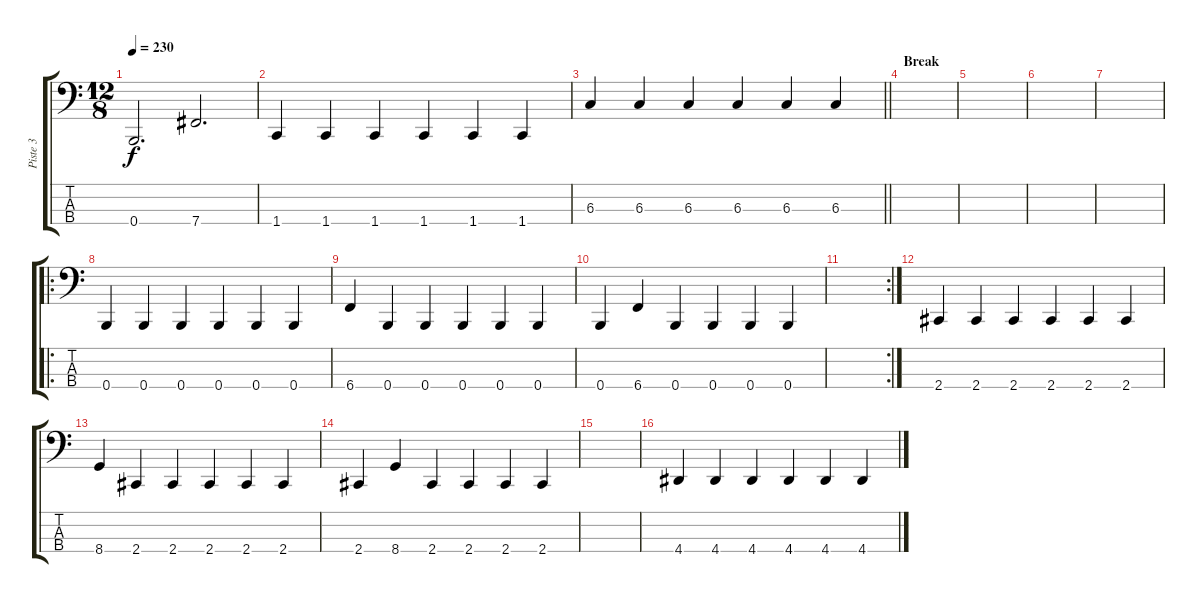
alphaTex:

\track ("Piste 3" "Piste 3") {instrument electricbasspick}
\staff {score tabs}
\tuning (E2 B1 Gb1 B0) {hide}
\ts (12 8)
\tempo 230
\clef f4
\ks c
0.4.2{d dy f} 7.4.2{d} |
1.4.4 1.4.4 1.4.4 1.4.4 1.4.4 1.4.4 |
\barLineRight lightlight
6.3.4 6.3.4 6.3.4 6.3.4 6.3.4 6.3.4 |
\section ("" "Break")
|
|
|
|
\ro
0.4.4 0.4.4 0.4.4 0.4.4 0.4.4 0.4.4 |
6.4.4 0.4.4 0.4.4 0.4.4 0.4.4 0.4.4 |
0.4.4 6.4.4 0.4.4 0.4.4 0.4.4 0.4.4 |
\rc 2
|
2.4.4 2.4.4 2.4.4 2.4.4 2.4.4 2.4.4 |
8.4.4 2.4.4 2.4.4 2.4.4 2.4.4 2.4.4 |
2.4.4 8.4.4 2.4.4 2.4.4 2.4.4 2.4.4 |
|
4.4.4 4.4.4 4.4.4 4.4.4 4.4.4 4.4.4
